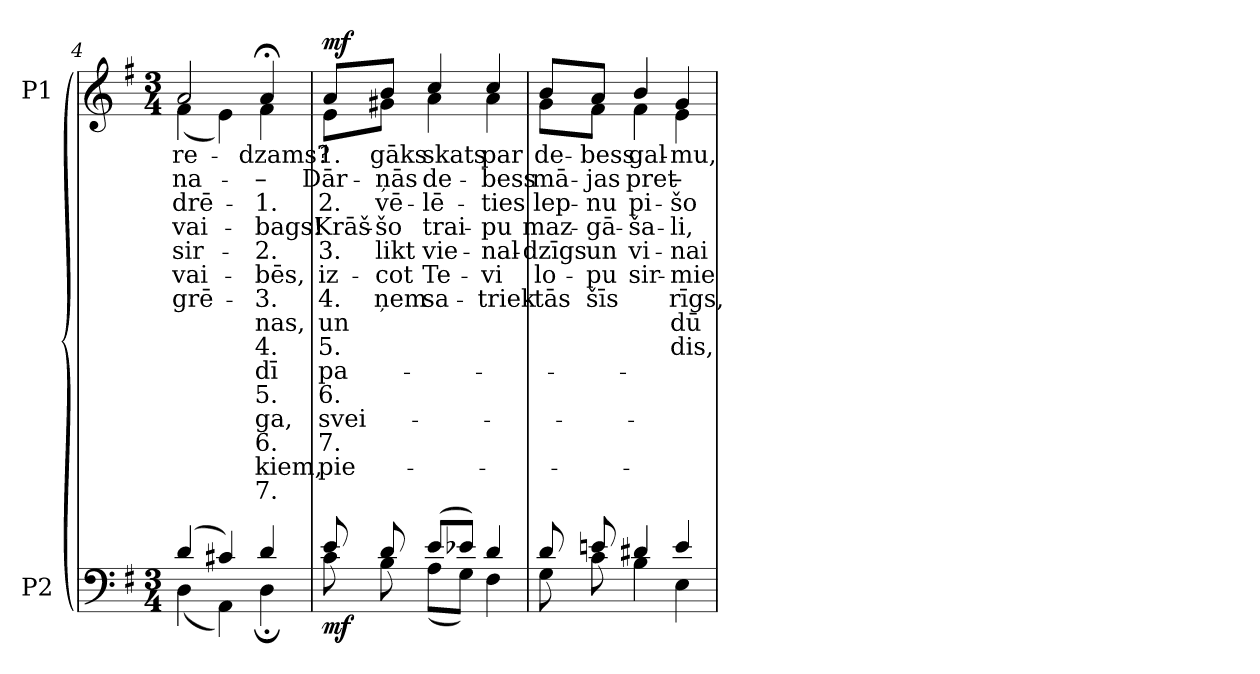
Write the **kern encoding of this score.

**kern	**dynam	**kern	**text	**text	**text	**text	**text	**text	**text	**text	**text	**text	**text	**text	**text	**text	**text	**dynam
*part2	*part2	*part1	*part1	*part1	*part1	*part1	*part1	*part1	*part1	*part1	*part1	*part1	*part1	*part1	*part1	*part1	*part1	*part1
*staff2	*staff2	*staff1	*staff1	*staff1	*staff1	*staff1	*staff1	*staff1	*staff1	*staff1	*staff1	*staff1	*staff1	*staff1	*staff1	*staff1	*staff1	*staff1
*I"P2	*	*I"P1	*	*	*	*	*	*	*	*	*	*	*	*	*	*	*	*
*clefF4	*	*clefG2	*	*	*	*	*	*	*	*	*	*	*	*	*	*	*	*
*k[f#]	*	*k[f#]	*	*	*	*	*	*	*	*	*	*	*	*	*	*	*	*
*G:	*	*G:	*	*	*	*	*	*	*	*	*	*	*	*	*	*	*	*
*M3/4	*	*M3/4	*	*	*	*	*	*	*	*	*	*	*	*	*	*	*	*
=4	=4	=4	=4	=4	=4	=4	=4	=4	=4	=4	=4	=4	=4	=4	=4	=4	=4	=4
*^	*	*	*	*	*	*	*	*	*	*	*	*	*	*	*	*	*	*
!	!	!	!	!LO:LY:b:color=#000000	!LO:LY:b:color=#000000	!LO:LY:b:color=#000000	!LO:LY:b:color=#000000	!LO:LY:b:color=#000000	!LO:LY:b:color=#000000	!LO:LY:b:color=#000000	!	!	!	!	!	!	!	!	!
*	*	*	*^	*	*	*	*	*	*	*	*	*	*	*	*	*	*	*	*
(4di/	(4Di\	.	2ai/	(4f#i\	re-	na-	drē-	vai-	sir-	-vai-	grē-	.	.	.	.	.	.	.	.	.
4c#Xi/)	4AAi\)	.	.	4ei\)	.	.	.	.	.	.	.	.	.	.	.	.	.	.	.	.
!	!	!	!	!	!LO:LY:b:color=#000000	!LO:LY:b:color=#000000	!LO:LY:b:color=#000000	!LO:LY:b:color=#000000	!LO:LY:b:color=#000000	!LO:LY:b:color=#000000	!LO:LY:b:color=#000000	!LO:LY:b:color=#000000	!LO:LY:b:color=#000000	!LO:LY:b:color=#000000	!LO:LY:b:color=#000000	!LO:LY:b:color=#000000	!LO:LY:b:color=#000000	!LO:LY:b:color=#000000	!LO:LY:b:color=#000000	!
4di/	4D;i\	.	4a;i/	4f#i\	-dzams?	–	1.	-bags!	2.	-bēs,	3.	-nas,	4.	-dī	5.	-ga,	6.	kiem,	7.	.
!!LO:LB:g=z	!!
=5	=5	=5	=5	=5	=5	=5	=5	=5	=5	=5	=5	=5	=5	=5	=5	=5	=5	=5	=5	=5
!	!	!	!	!	!LO:LY:b:color=#000000	!LO:LY:b:color=#000000	!LO:LY:b:color=#000000	!LO:LY:b:color=#000000	!LO:LY:b:color=#000000	!LO:LY:b:color=#000000	!LO:LY:b:color=#000000	!LO:LY:b:color=#000000	!LO:LY:b:color=#000000	!LO:LY:b:color=#000000	!LO:LY:b:color=#000000	!LO:LY:b:color=#000000	!LO:LY:b:color=#000000	!LO:LY:b:color=#000000	!	!
8ei/	8ci\	mf	8ai/L	8ei\L	1.	Dār-	2.	Krāš-	3.	iz-	4.	un	5.	pa-	6.	-svei-	7.	pie-	.	mf
!	!	!	!	!	!LO:LY:b:color=#000000	!LO:LY:b:color=#000000	!LO:LY:b:color=#000000	!LO:LY:b:color=#000000	!LO:LY:b:color=#000000	!LO:LY:b:color=#000000	!LO:LY:b:color=#000000	!	!	!	!	!	!	!	!	!
8di/	8Bi\	.	8bi/J	8g#Xi\J	-gāks	-ņās	-vē-	šo	-likt	cot	-ņem	.	.	.	.	.	.	.	.	.
!	!	!	!	!	!LO:LY:b:color=#000000	!LO:LY:b:color=#000000	!LO:LY:b:color=#000000	!LO:LY:b:color=#000000	!LO:LY:b:color=#000000	!LO:LY:b:color=#000000	!LO:LY:b:color=#000000	!	!	!	!	!	!	!	!	!
(8ei/L	(8Ai\L	.	4cci/	4ai\	skats	de-	-lē-	trai-	vie-	-Te-	sa-	.	.	.	.	.	.	.	.	.
8e-Xi/J)	8Gi\J)	.	.	.	.	.	.	.	.	.	.	.	.	.	.	.	.	.	.	.
!	!	!	!	!	!LO:LY:b:color=#000000	!LO:LY:b:color=#000000	!LO:LY:b:color=#000000	!LO:LY:b:color=#000000	!LO:LY:b:color=#000000	!LO:LY:b:color=#000000	!LO:LY:b:color=#000000	!	!	!	!	!	!	!	!	!
4di/	4F#i\	.	4cci/	4ai\	par	-bess	-ties	-pu	-nal-	-vi	-triek-	.	.	.	.	.	.	.	.	.
=6	=6	=6	=6	=6	=6	=6	=6	=6	=6	=6	=6	=6	=6	=6	=6	=6	=6	=6	=6	=6
!	!	!	!	!	!LO:LY:b:color=#000000	!LO:LY:b:color=#000000	!LO:LY:b:color=#000000	!LO:LY:b:color=#000000	!LO:LY:b:color=#000000	!LO:LY:b:color=#000000	!LO:LY:b:color=#000000	!	!	!	!	!	!	!	!	!
8di/	8Gi\	.	8bi/L	8gi\L	de-	mā-	lep-	maz-	-dzīgs	lo-	tās	.	.	.	.	.	.	.	.	.
!	!	!	!	!	!LO:LY:b:color=#000000	!LO:LY:b:color=#000000	!LO:LY:b:color=#000000	!LO:LY:b:color=#000000	!LO:LY:b:color=#000000	!LO:LY:b:color=#000000	!LO:LY:b:color=#000000	!	!	!	!	!	!	!	!	!
8eni/	8ci\	.	8ai/J	8f#i\J	-bess	-jas	-nu	-gā-	un	pu	-šīs	.	.	.	.	.	.	.	.	.
!	!	!	!	!	!LO:LY:b:color=#000000	!LO:LY:b:color=#000000	!LO:LY:b:color=#000000	!LO:LY:b:color=#000000	!LO:LY:b:color=#000000	!LO:LY:b:color=#000000	!	!	!	!	!	!	!	!	!	!
4d#Xi/	4Bi\	.	4bi/	4f#i\	gal-	pret	pi-	-ša-	vi-	-sir-	.	.	.	.	.	.	.	.	.	.
!	!	!	!	!	!LO:LY:b:color=#000000	!LO:LY:b:color=#000000	!LO:LY:b:color=#000000	!LO:LY:b:color=#000000	!LO:LY:b:color=#000000	!LO:LY:b:color=#000000	!LO:LY:b:color=#000000	!LO:LY:b:color=#000000	!LO:LY:b:color=#000000	!	!	!	!	!	!	!
4ei/	4Ei\	.	4gi/	4ei\	-mu,	–	šo	-li,	-nai	mie-	-rīgs,	dū	-dis,	.	.	.	.	.	.	.
*v	*v	*	*	*	*	*	*	*	*	*	*	*	*	*	*	*	*	*	*	*
*	*	*v	*v	*	*	*	*	*	*	*	*	*	*	*	*	*	*	*	*
=	=	=	=	=	=	=	=	=	=	=	=	=	=	=	=	=	=	=
*-	*-	*-	*-	*-	*-	*-	*-	*-	*-	*-	*-	*-	*-	*-	*-	*-	*-	*-
